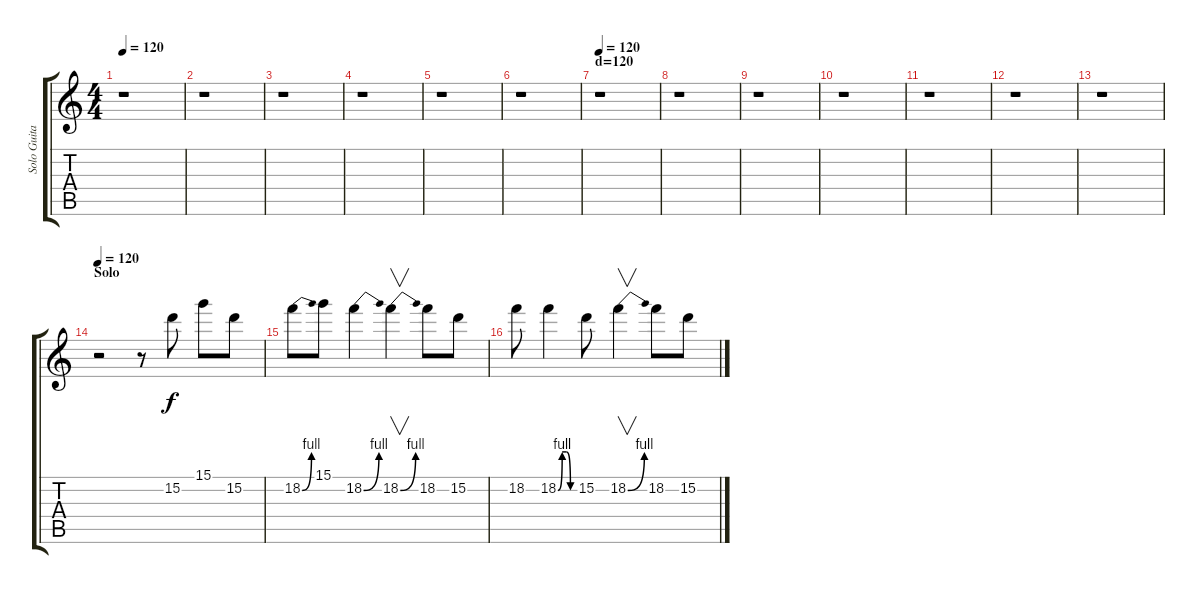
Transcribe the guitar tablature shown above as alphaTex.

\track ("Solo Guitar 1" "Solo Guita") {instrument overdrivenguitar}
\staff {score tabs}
\tuning (E4 B3 G3 D3 A2 E2) {hide}
\ts (4 4)
\tempo 120
\clef g2
\ks c
r.1{dy f} |
r.1 |
r.1 |
r.1 |
r.1 |
r.1 |
\section ("" "d=120")
\tempo 120
r.1 |
r.1 |
r.1 |
r.1 |
r.1 |
r.1 |
r.1 |
\section ("" "Solo")
\tempo 120
r.2 r.8 15.2.8 15.1.8 15.2.8 |
18.2{be (bend 0 0 60 4)}.8 15.1.8 18.2{be (bend 0 0 60 4)}.4 18.2{be (bend 0 0 60 4)}.4{v} 18.2.8 15.2.8 |
18.2.8 18.2{be (custom 0 0 15 4 30 4 45 0 60 0)}.4 15.2.8 18.2{be (bend 0 0 60 4)}.4{v} 18.2.8 15.2.8
